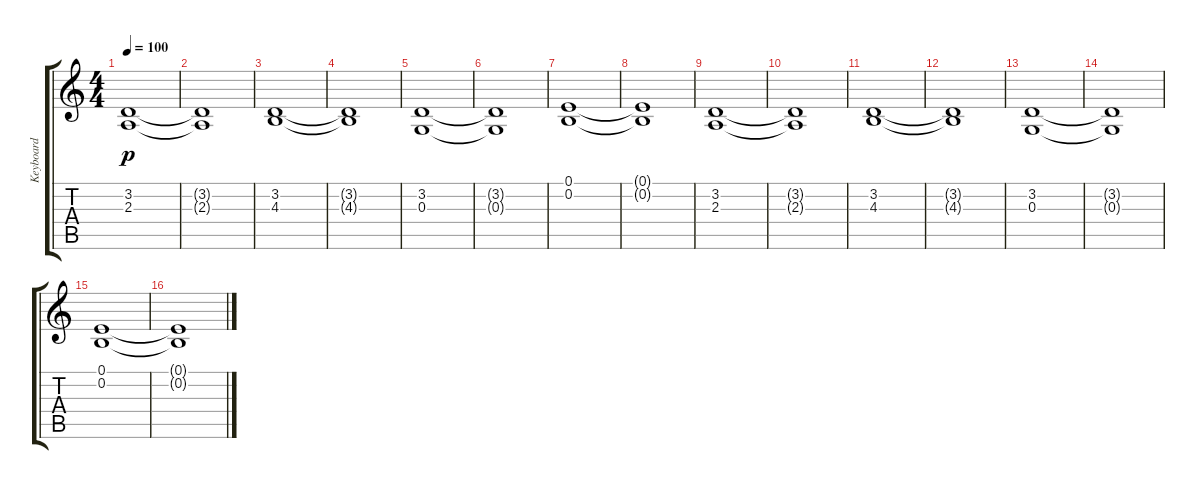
\track ("Keyboard" "Keyboard") {instrument drawbarorgan}
\staff {score tabs}
\tuning (E4 B3 G3 D3 A2 E2) {hide}
\ts (4 4)
\tempo 100
\clef g2
\ks c
(3.2 2.3).1{dy p} |
(3.2{t} 2.3{t}).1 |
(3.2 4.3).1 |
(3.2{t} 4.3{t}).1 |
(3.2 0.3).1 |
(3.2{t} 0.3{t}).1 |
(0.1 0.2).1 |
(0.1{t} 0.2{t}).1 |
(3.2 2.3).1 |
(3.2{t} 2.3{t}).1 |
(3.2 4.3).1 |
(3.2{t} 4.3{t}).1 |
(3.2 0.3).1 |
(3.2{t} 0.3{t}).1 |
(0.1 0.2).1 |
(0.1{t} 0.2{t}).1
